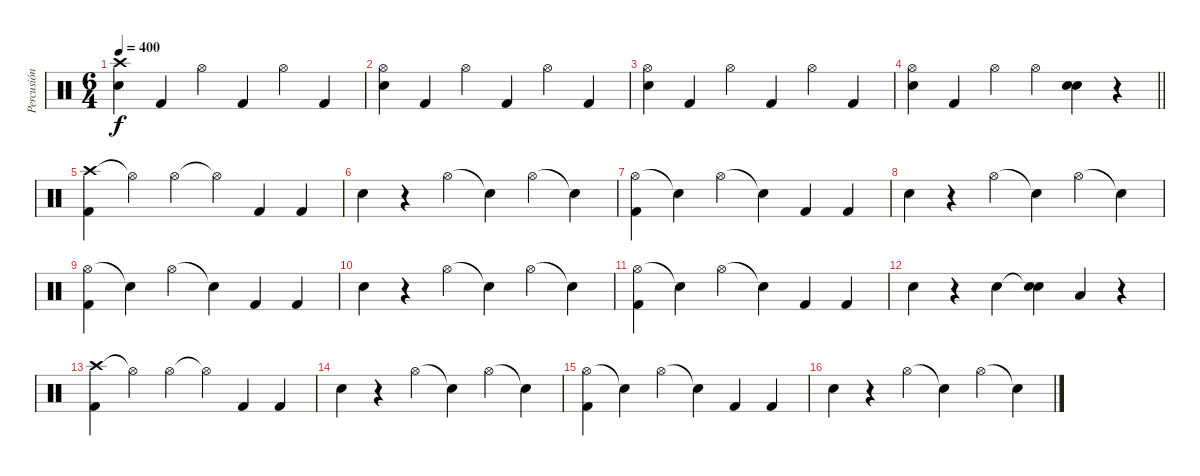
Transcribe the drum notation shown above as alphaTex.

\track ("Percusión" "Percusión") {instrument percussion}
\staff {score}
\articulation defaults
\ts (6 4)
\tempo 400
\clef neutral
\ks c
("Crash high (hit)" "Snare (hit) 2").4{dy f} "Kick (hit) 2".4 "Hi-Hat (open)".4 "Kick (hit) 2".4 "Hi-Hat (open)".4 "Kick (hit) 2".4 |
("Hi-Hat (open)" "Snare (hit) 2").4 "Kick (hit) 2".4 "Hi-Hat (open)".4 "Kick (hit) 2".4 "Hi-Hat (open)".4 "Kick (hit) 2".4 |
("Hi-Hat (open)" "Snare (hit) 2").4 "Kick (hit) 2".4 "Hi-Hat (open)".4 "Kick (hit) 2".4 "Hi-Hat (open)".4 "Kick (hit) 2".4 |
\barLineRight lightlight
("Hi-Hat (open)" "Snare (hit) 2").4 "Kick (hit) 2".4 "Hi-Hat (open)".4 "Hi-Hat (open)".4 ("Snare (hit) 2" "Snare (hit) 2").4 r.4 |
("Crash high (hit)" "Kick (hit) 2").4 "Hi-Hat (open)"{t}.4 "Hi-Hat (open)".4 "Hi-Hat (open)"{t}.4 "Kick (hit) 2".4 "Kick (hit) 2".4 |
"Snare (hit) 2".4 r.4 "Hi-Hat (open)".4 "Snare (hit)"{t}.4 "Hi-Hat (open)".4 "Snare (hit)"{t}.4 |
("Hi-Hat (open)" "Kick (hit) 2").4 "Snare (hit)"{t}.4 "Hi-Hat (open)".4 "Snare (hit)"{t}.4 "Kick (hit) 2".4 "Kick (hit) 2".4 |
"Snare (hit) 2".4 r.4 "Hi-Hat (open)".4 "Snare (hit)"{t}.4 "Hi-Hat (open)".4 "Snare (hit)"{t}.4 |
("Hi-Hat (open)" "Kick (hit) 2").4 "Snare (hit)"{t}.4 "Hi-Hat (open)".4 "Snare (hit)"{t}.4 "Kick (hit) 2".4 "Kick (hit) 2".4 |
"Snare (hit) 2".4 r.4 "Hi-Hat (open)".4 "Snare (hit)"{t}.4 "Hi-Hat (open)".4 "Snare (hit)"{t}.4 |
("Hi-Hat (open)" "Kick (hit) 2").4 "Snare (hit)"{t}.4 "Hi-Hat (open)".4 "Snare (hit)"{t}.4 "Kick (hit) 2".4 "Kick (hit) 2".4 |
"Snare (hit) 2".4 r.4 "Snare (hit) 2".4 ("Snare (hit)"{t} "Snare (hit) 2").4 "Low Tom (hit)".4 r.4 |
("Crash high (hit)" "Kick (hit) 2").4 "Hi-Hat (open)"{t}.4 "Hi-Hat (open)".4 "Hi-Hat (open)"{t}.4 "Kick (hit) 2".4 "Kick (hit) 2".4 |
"Snare (hit) 2".4 r.4 "Hi-Hat (open)".4 "Snare (hit)"{t}.4 "Hi-Hat (open)".4 "Snare (hit)"{t}.4 |
("Hi-Hat (open)" "Kick (hit) 2").4 "Snare (hit)"{t}.4 "Hi-Hat (open)".4 "Snare (hit)"{t}.4 "Kick (hit) 2".4 "Kick (hit) 2".4 |
"Snare (hit) 2".4 r.4 "Hi-Hat (open)".4 "Snare (hit)"{t}.4 "Hi-Hat (open)".4 "Snare (hit)"{t}.4
